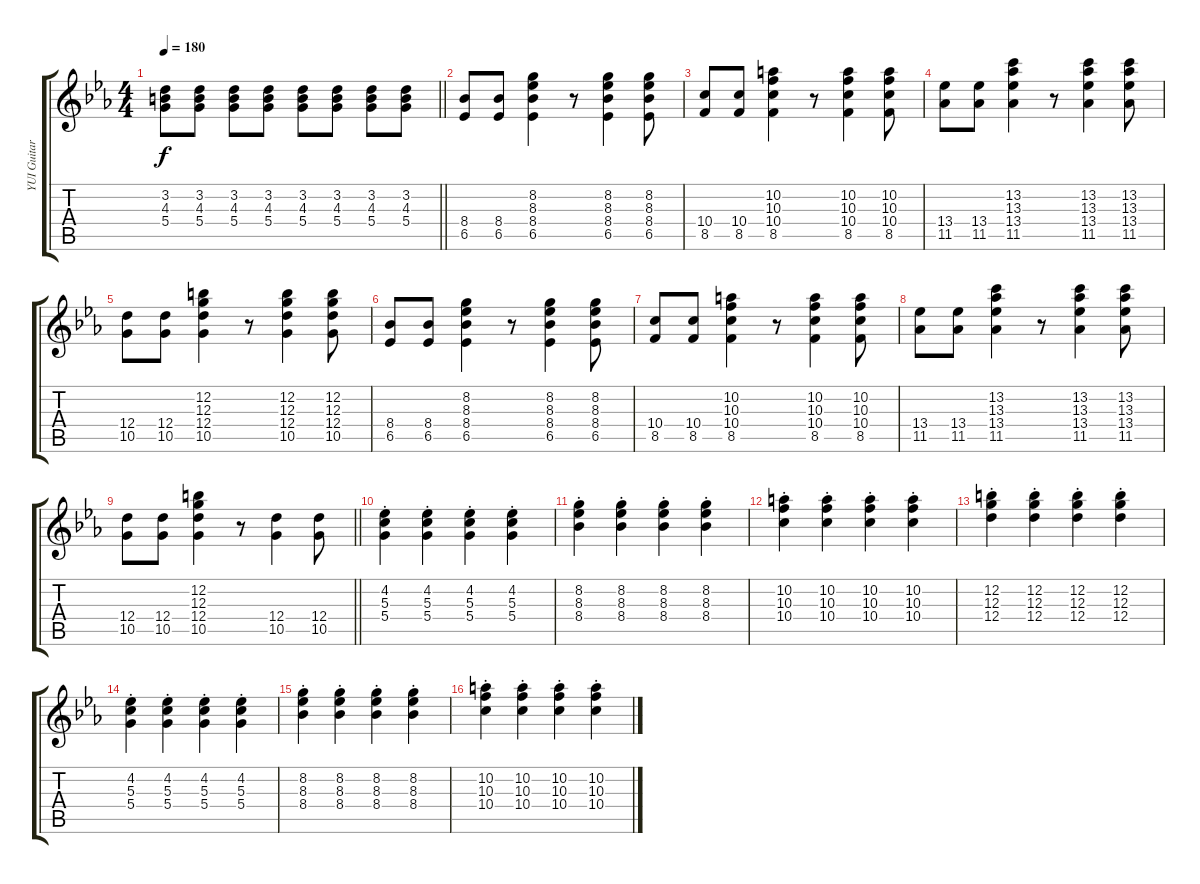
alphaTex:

\track ("YUI Guitar" "YUI Guitar") {instrument overdrivenguitar}
\staff {score tabs}
\tuning (E4 B3 G3 D3 A2 E2) {hide}
\ts (4 4)
\tempo 180
\clef g2
\barLineRight lightlight
\ks cminor
(3.2 4.3 5.4).8{dy f} (3.2 4.3 5.4).8 (3.2 4.3 5.4).8 (3.2 4.3 5.4).8 (3.2 4.3 5.4).8 (3.2 4.3 5.4).8 (3.2 4.3 5.4).8 (3.2 4.3 5.4).8 |
(8.4 6.5).8 (8.4 6.5).8 (8.2 8.3 8.4 6.5).4 r.8 (8.2 8.3 8.4 6.5).4 (8.2 8.3 8.4 6.5).8 |
(10.4 8.5).8 (10.4 8.5).8 (10.2 10.3 10.4 8.5).4 r.8 (10.2 10.3 10.4 8.5).4 (10.2 10.3 10.4 8.5).8 |
(13.4 11.5).8 (13.4 11.5).8 (13.2 13.3 13.4 11.5).4 r.8 (13.2 13.3 13.4 11.5).4 (13.2 13.3 13.4 11.5).8 |
(12.4 10.5).8 (12.4 10.5).8 (12.2 12.3 12.4 10.5).4 r.8 (12.2 12.3 12.4 10.5).4 (12.2 12.3 12.4 10.5).8 |
(8.4 6.5).8 (8.4 6.5).8 (8.2 8.3 8.4 6.5).4 r.8 (8.2 8.3 8.4 6.5).4 (8.2 8.3 8.4 6.5).8 |
(10.4 8.5).8 (10.4 8.5).8 (10.2 10.3 10.4 8.5).4 r.8 (10.2 10.3 10.4 8.5).4 (10.2 10.3 10.4 8.5).8 |
(13.4 11.5).8 (13.4 11.5).8 (13.2 13.3 13.4 11.5).4 r.8 (13.2 13.3 13.4 11.5).4 (13.2 13.3 13.4 11.5).8 |
\barLineRight lightlight
(12.4 10.5).8 (12.4 10.5).8 (12.2 12.3 12.4 10.5).4 r.8 (12.4 10.5).4 (12.4 10.5).8 |
(4.2{st} 5.3{st} 5.4{st}).4 (4.2{st} 5.3{st} 5.4{st}).4 (4.2{st} 5.3{st} 5.4{st}).4 (4.2{st} 5.3{st} 5.4{st}).4 |
(8.2{st} 8.3{st} 8.4{st}).4 (8.2{st} 8.3{st} 8.4{st}).4 (8.2{st} 8.3{st} 8.4{st}).4 (8.2{st} 8.3{st} 8.4{st}).4 |
(10.2{st} 10.3{st} 10.4{st}).4 (10.2{st} 10.3{st} 10.4{st}).4 (10.2{st} 10.3{st} 10.4{st}).4 (10.2{st} 10.3{st} 10.4{st}).4 |
(12.2{st} 12.3{st} 12.4{st}).4 (12.2{st} 12.3{st} 12.4{st}).4 (12.2{st} 12.3{st} 12.4{st}).4 (12.2{st} 12.3{st} 12.4{st}).4 |
(4.2{st} 5.3{st} 5.4{st}).4 (4.2{st} 5.3{st} 5.4{st}).4 (4.2{st} 5.3{st} 5.4{st}).4 (4.2{st} 5.3{st} 5.4{st}).4 |
(8.2{st} 8.3{st} 8.4{st}).4 (8.2{st} 8.3{st} 8.4{st}).4 (8.2{st} 8.3{st} 8.4{st}).4 (8.2{st} 8.3{st} 8.4{st}).4 |
(10.2{st} 10.3{st} 10.4{st}).4 (10.2{st} 10.3{st} 10.4{st}).4 (10.2{st} 10.3{st} 10.4{st}).4 (10.2{st} 10.3{st} 10.4{st}).4
